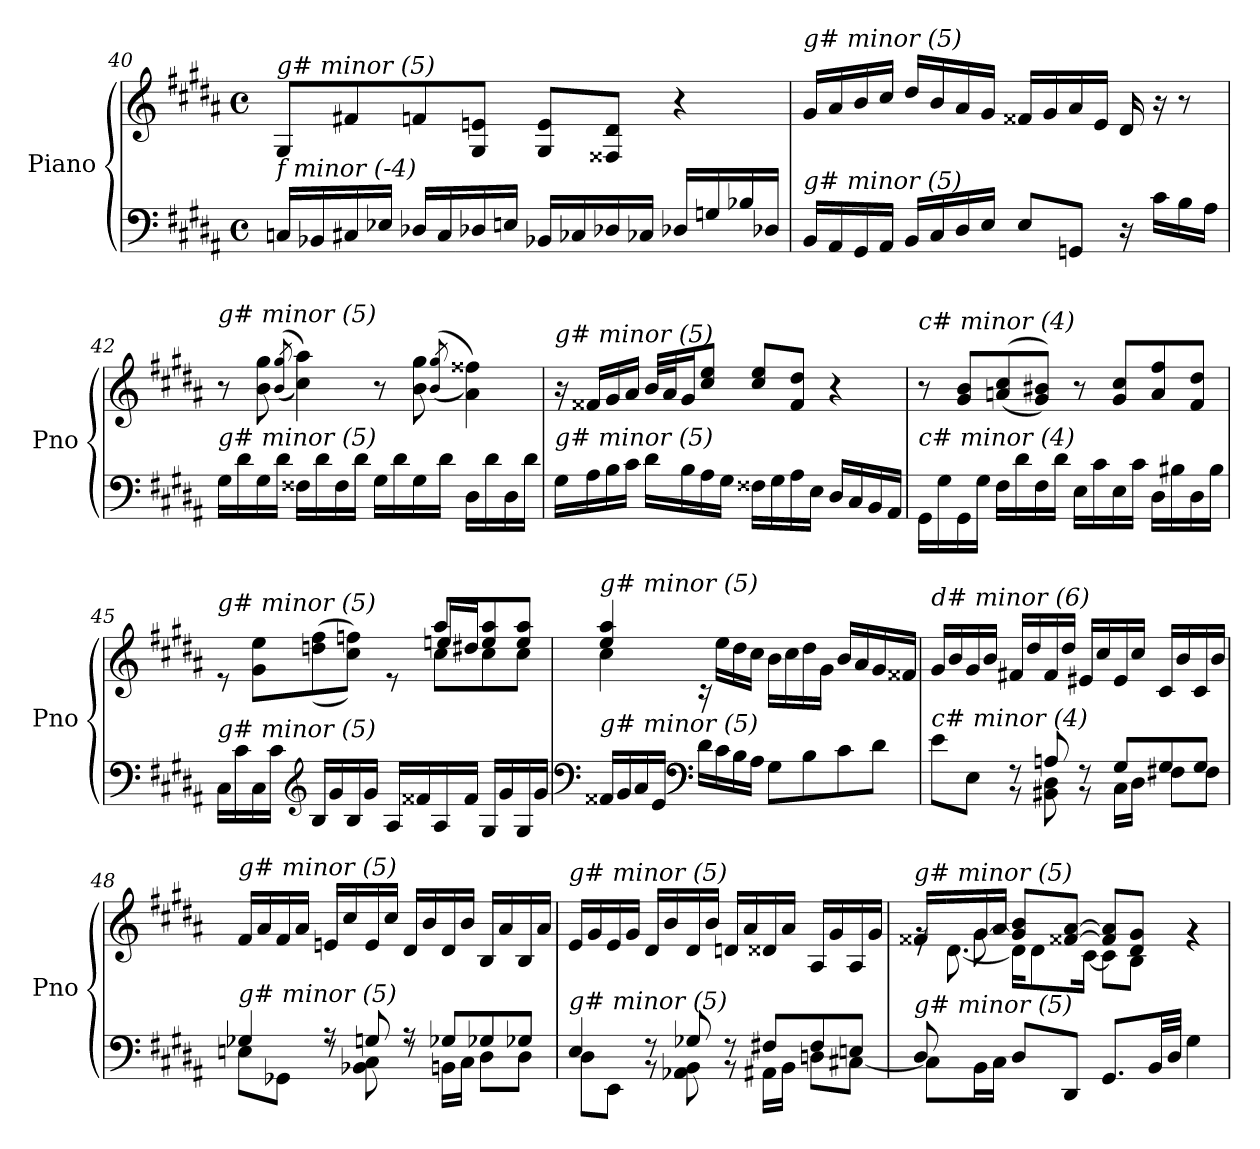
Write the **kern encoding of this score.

**kern	**kern
*part1	*part1
*staff2	*staff1
*I"Piano	*
*I'Pno	*
!!LO:LB:g=z
*clefF4	*clefG2
*k[f#c#g#d#a#]	*k[f#c#g#d#a#]
*M4/4	*M4/4
*met(c)	*met(c)
=40	=40
!	!LO:TX:i:t=g# minor (5)
!LO:TX:i:t=f minor (-4)	!
16Cni/LL	8G#/L
16BB-Xi/	.
16C#i/	8f#X/
16E-Xi/JJ	.
16D-Xi/LL	8fni/
16C#i/	.
16D-Xi/	8G#/ 8en/J
16E/JJ	.
16BB-Xi/LL	8G#/ 8e/L
16C-Xi/	.
16D-Xi/	8F##X/ 8d#/J
16C-Xi/JJ	.
16D-Xi/LL	4r
16Gni/	.
16B-Xi/	.
16D-Xi/JJ	.
=41	=41
!	!LO:TX:i:t=g# minor (5)
!LO:TX:i:t=g# minor (5)	!
16BB/LL	16g#/LL
16AA#/	16a#/
16GG#/	16b/
16AA#/JJ	16cc#/JJ
16BB/LL	16dd#/LL
16C#/	16b/
16D#/	16a#/
16E/JJ	16g#/JJ
8E/L	16f##X/LL
.	16g#/
8GGni/J	16a#/
.	16e/JJ
16r	16d#/
16c#\LL	16r
16B\	8r
16A#\JJ	.
=42	=42
!	!LO:TX:i:t=g# minor (5)
!LO:TX:i:t=g# minor (5)	!
16G#\LL	8r
16d#\	.
16G#\	8b\ 8gg#\
16d#\JJ	.
.	((>8qb/ 8qgg#/
16F##X\LL	4cc#\ 4aa#\))
16d#\	.
16F##\	.
16d#\JJ	.
16G#\LL	8r
16d#\	.
16G#\	8b\ 8gg#\
16d#\JJ	.
.	((>8qb/ 8qgg#/
16D#\LL	4a#\ 4ff##X\))
16d#\	.
16D#\	.
16d#\JJ	.
!!LO:LB:g=z
=43	=43
!	!LO:TX:i:t=g# minor (5)
!LO:TX:i:t=g# minor (5)	!
16G#\LL	16r
16A#\	16f##X/LL
16B\	16g#/
16c#\JJ	16a#/JJ
16d#\LL	32b/LLL
.	32a#/J
16B\	16g#/J
16A#\	8cc#/ 8ee/J
16G#\JJ	.
16F##X\LL	8cc#/ 8ee/L
16G#\	.
16A#\	8f##/ 8dd#/J
16E\JJ	.
16D#/LL	4r
16C#/	.
16BB/	.
16AA#/JJ	.
=44	=44
!	!LO:TX:i:t=c# minor (4)
!LO:TX:i:t=c# minor (4)	!
16GG#\LL	8r
16G#\	.
16GG#\	8g#/ 8b/L
16G#\JJ	.
16F#\LL	((>8an/ 8cc#/
16d#\	.
16F#\	8g#/ 8b#X/J))
16d#\JJ	.
16E\LL	8r
16c#\	.
16E\	8g#/ 8cc#/L
16c#\JJ	.
16D#\LL	8a/ 8ff#/
16B#X\	.
16D#\	8f#/ 8dd#/J
16B#\JJ	.
=45	=45
*^	*^
*	*^	*	*^
!	!	!	!LO:TX:i:t=g# minor (5)	!	!
!LO:TX:i:t=g# minor (5)	!	!	!	!	!
2ryy	2ryy	16C#\LL	8re	2ryy	2ryy
.	.	16c#\	.	.	.
.	.	16C#\	8g#\ 8ee\L	.	.
.	.	16c#\JJ	.	.	.
*clefG2	*	*	*	*	*
.	.	16B/LL	((>8ddn\ 8ff#\	.	.
.	.	16g#/	.	.	.
.	.	16B/	8cc#\ 8ffni\J))	.	.
.	.	16g#/JJ	.	.	.
8ryy	8ryy	16A#/LL	8re	8ryy	8ryy
.	.	16f##X/	.	.	.
4.ryy	8ryy	16A#/	8aa#/L	8cc#\L	16een/LL
.	.	16f##/JJ	.	.	16dd#X/JJ
.	4ryy	16G#/LL	8ee/ 8aa#/	8cc#\	4ryy
.	.	16g#/	.	.	.
.	.	16G#/	8ee/ 8aa#/J	8cc#\J	.
.	.	16g#/JJ	.	.	.
*	*	*	*	*v	*v
!!LO:LB:g=z
=46	=46	=46	=46	=46
!	!	!	!LO:TX:i:t=g# minor (5)	!
!LO:TX:i:t=g# minor (5)	!	!	!	!
*	*v	*v	*	*
4ryy	16f##X/LL	4ee/ 4aa#/	4cc#\
.	16g#/	.	.
.	16a#/	.	.
.	16e/JJ	.	.
*clefF4	*	*	*
2.ryy	16d#\LL	16rc	2.ryy
.	16c#\	16ee\LL	.
.	16B\	16dd#\	.
.	16A#\JJ	16cc#\JJ	.
.	8G#\L	16b\LL	.
.	.	16cc#\	.
.	8B\	16dd#\	.
.	.	16g#\JJ	.
.	8c#\	16b/LL	.
.	.	16a#/	.
.	8d#\J	16g#/	.
.	.	16f##X/JJ	.
=47	=47	=47	=47
!	!	!LO:TX:i:t=d# minor (6)	!
!LO:TX:i:t=c# minor (4)	!	!	!
8e\L	4ryy	16g#/LL	4ryy
.	.	16b/	.
8E\J	.	16g#/	.
.	.	16b/JJ	.
8rBB	8rF	16f#X/LL	2.ryy
.	.	16dd#/	.
8An/	8BB#X\ 8D#\	16f#/	.
.	.	16dd#/JJ	.
8rBB	8rF	16e#X/LL	.
.	.	16cc#/	.
8G#/L	16C#\LL	16e#/	.
.	16D#\JJ	16cc#/JJ	.
8G#/	8F#Xi\L	16c#/LL	.
.	.	16b/	.
8G#/J	8F#i\J	16c#/	.
.	.	16b/JJ	.
*	*	*v	*v
=48	=48	=48
!	!	!LO:TX:i:t=g# minor (5)
!LO:TX:i:t=g# minor (5)	!	!
4G-Xi/	8En\L	16f#/LL
.	.	16a#/
.	8GG-Xi\J	16f#/
.	.	16a#/JJ
8r	8rF	16en/LL
.	.	16cc#/
8Gn/	8BB-Xi\ 8C#\	16e/
.	.	16cc#/JJ
8r	8rF	16d#/LL
.	.	16b/
8G-Xi/L	16BB\LL	16d#/
.	16C#\JJ	16b/JJ
8G-Xi/	8D#\L	16B/LL
.	.	16a#/
8G-Xi/J	8D#\J	16B/
.	.	16a#/JJ
!!LO:LB:g=z
=49	=49	=49
!	!	!LO:TX:i:t=g# minor (5)
!LO:TX:i:t=g# minor (5)	!	!
4E/	8D#\L	16e/LL
.	.	16g#/
.	8EE\J	16e/
.	.	16g#/JJ
8rBB	8rF	16d#/LL
.	.	16b/
8G-Xi/	8AA-Xi\ 8BB\	16d#/
.	.	16b/JJ
8rBB	8rF	16dni/LL
.	.	16a#/
8F#Xi/L	16AA#\LL	16d##i/
.	16BB\JJ	16a#/JJ
8F#i/	8Dni\L	16A#/LL
.	.	16g#/
8En/J	[8C#X\J	16A#/
.	.	16g#/JJ
=50	=50	=50
*	*^	*^
*	*	*	*	*^
*	*	*	*	*	*^
!	!	!	!LO:TX:i:t=g# minor (5)	!	!	!
!LO:TX:i:t=g# minor (5)	!	!	!	!	!	!
8ryy	8D#/	8C#\L]	16f##X/LL	16rg	8ryy	4ryy
.	.	.	16d#/yy	[8.d#\	.	.
8ryy	8ryy	16BB\L	16g#/	.	[8g#\	.
.	.	16C#\JJ	16a#/JJ	.	.	.
2.ryy	8D#/L	2.ryy	8g#/] 8b/L	16d#\KL]	2.ryy	2.ryy
.	.	.	.	8d#\	.	.
.	8DD#/J	.	[8f##X/ [8a#/J	.	.	.
.	.	.	.	[16c#\Jk	.	.
.	8.GG#/L	.	8f##/] 8a#/]L	8c#\L]	.	.
.	.	.	8d#/ 8g#/J	8B\J	.	.
.	32BB/LL	.	.	.	.	.
.	32D#/JJJ	.	.	.	.	.
.	4G#\	.	4rg	4rg	.	.
*v	*v	*v	*	*	*	*
*	*v	*v	*v	*v
=	=
*-	*-
